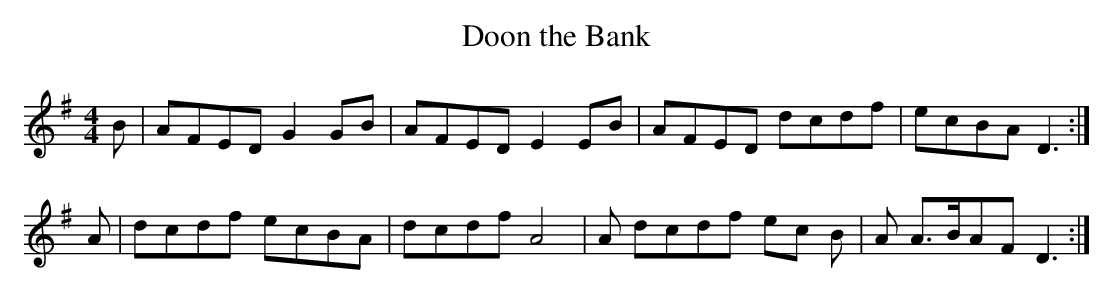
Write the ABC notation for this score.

X:1
T:Doon the Bank
M:4/4
L:1/8
K:G
B|AFsEDs G2 GsBs|AFsEDs E2 EsBs|AFsEDs dcdf|ecBA D3:|!
A|dcdf ecBA|dcdf A4|A dcdf ec B|A A>BAF D3:|
